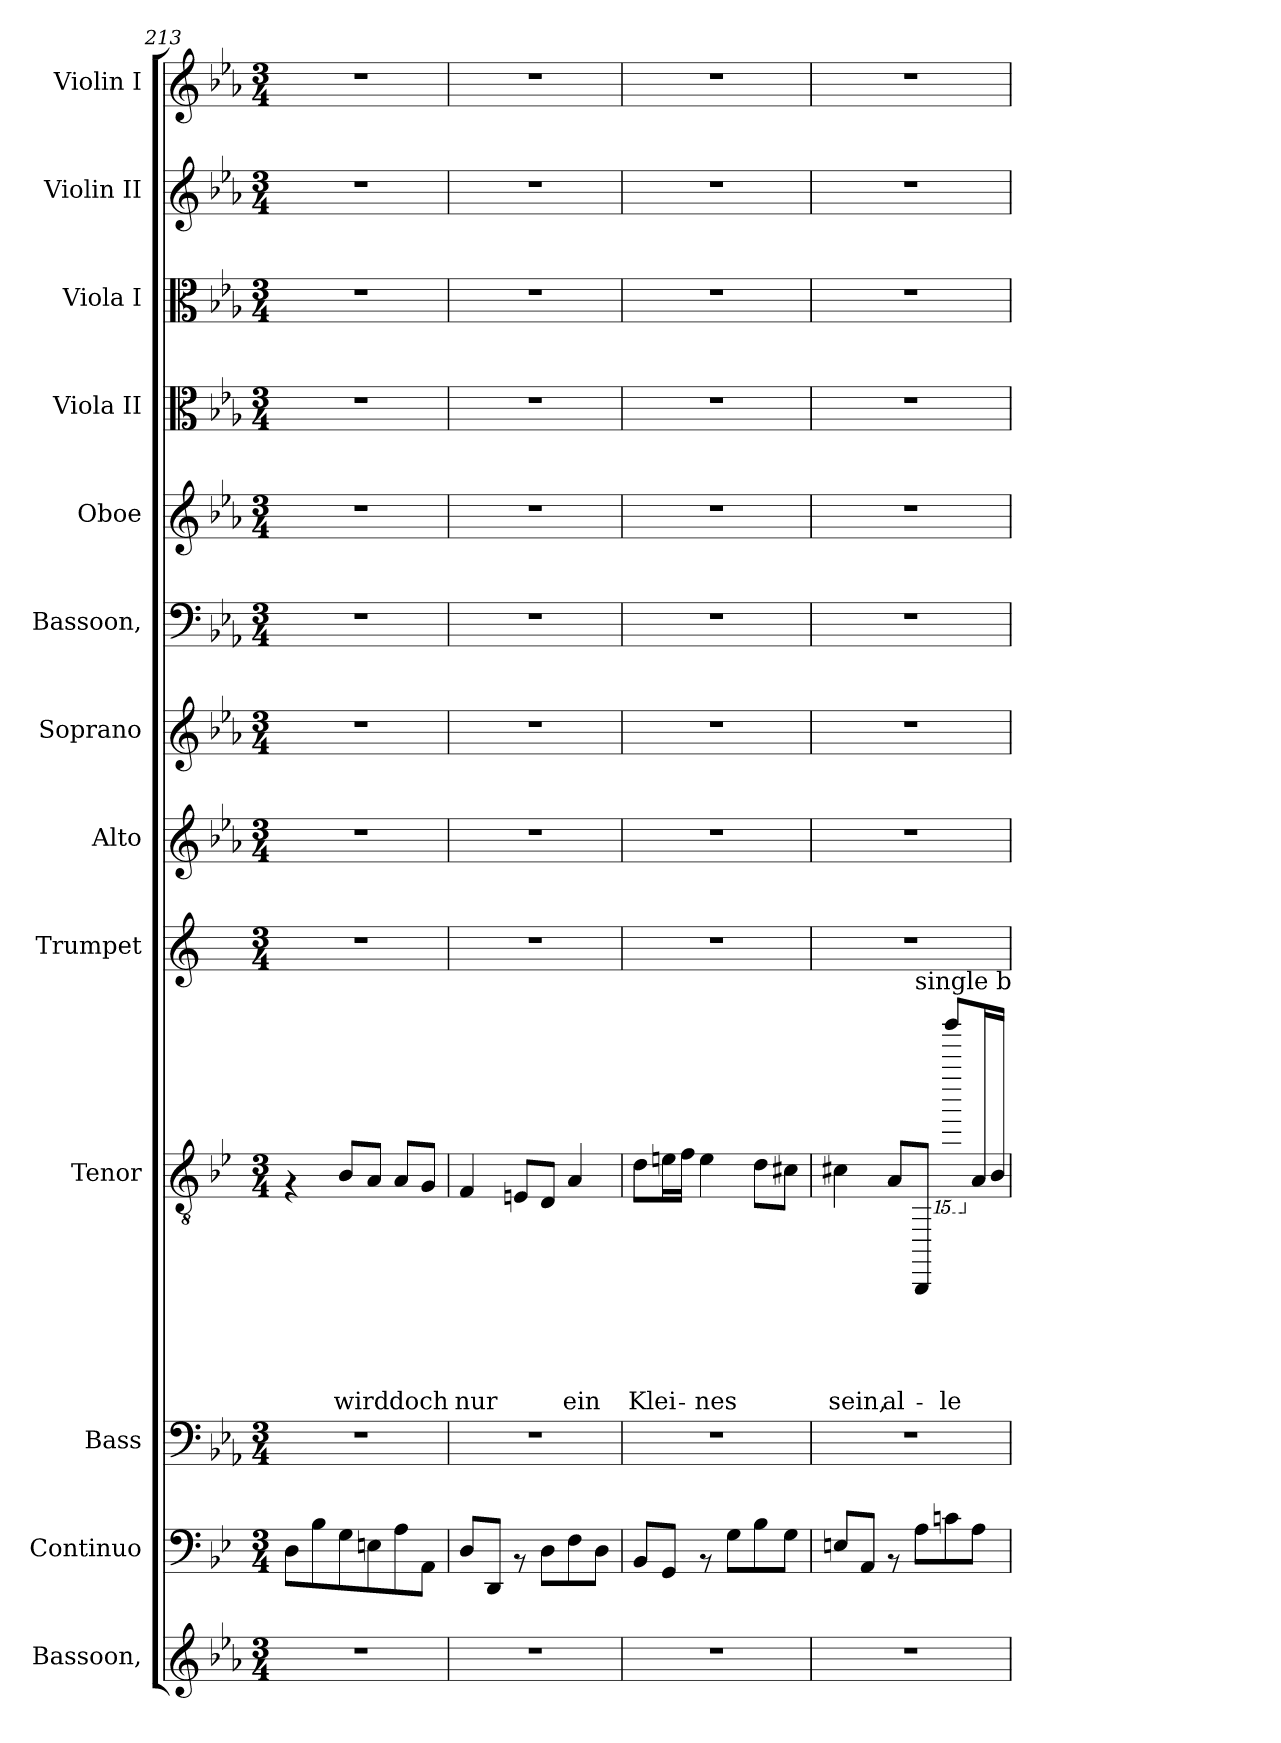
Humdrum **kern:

**kern	**kern	**kern	**kern	**text	**text	**text	**text	**text	**kern	**kern	**kern	**kern	**kern	**kern	**kern	**kern	**kern
*part13	*part12	*part11	*part10	*part10	*part10	*part10	*part10	*part10	*part9	*part8	*part7	*part6	*part5	*part4	*part3	*part2	*part1
*staff13	*staff12	*staff11	*staff10	*staff10	*staff10	*staff10	*staff10	*staff10	*staff9	*staff8	*staff7	*staff6	*staff5	*staff4	*staff3	*staff2	*staff1
*I"Bassoon,	*I"Continuo	*I"Bass	*I"Tenor	*	*	*	*	*	*I"Trumpet	*I"Alto	*I"Soprano	*I"Bassoon,	*I"Oboe	*I"Viola II	*I"Viola I	*I"Violin II	*I"Violin I
*I'Bsn	*I'Continuo	*	*I'Tenor	*	*	*	*	*	*I'Tpt	*I'Alto	*I'Soprano	*I'Bassoon	*I'Oboe	*I'Viola II	*I'Viola I	*I'Violin II	*I'Violin I
*clefG2	*clefF4	*clefF4	*clefGv2	*	*	*	*	*	*clefG2	*clefG2	*clefG2	*clefF4	*clefG2	*clefC3	*clefC3	*clefG2	*clefG2
*	*	*	*	*	*	*	*	*	*ITrd1c2	*	*	*	*	*	*	*	*
*k[b-e-a-]	*k[b-e-]	*k[b-e-a-]	*k[b-e-]	*	*	*	*	*	*k[b-e-]	*k[b-e-a-]	*k[b-e-a-]	*k[b-e-a-]	*k[b-e-a-]	*k[b-e-a-]	*k[b-e-a-]	*k[b-e-a-]	*k[b-e-a-]
*E-:	*B-:	*E-:	*B-:	*	*	*	*	*	*B-:	*E-:	*E-:	*E-:	*E-:	*E-:	*E-:	*E-:	*E-:
*M3/4	*M3/4	*M3/4	*M3/4	*	*	*	*	*	*M3/4	*M3/4	*M3/4	*M3/4	*M3/4	*M3/4	*M3/4	*M3/4	*M3/4
=213	=213	=213	=213	=213	=213	=213	=213	=213	=213	=213	=213	=213	=213	=213	=213	=213	=213
2.r	8D\L	2.r	4rF	.	.	.	.	.	2.r	2.r	2.r	2.r	2.r	2.r	2.r	2.r	2.r
.	8B-\	.	.	.	.	.	.	.	.	.	.	.	.	.	.	.	.
!	!	!	!	!	!	!	!	!LO:LY:b	!	!	!	!	!	!	!	!	!
.	8G\	.	8B-/L	.	.	.	.	wird	.	.	.	.	.	.	.	.	.
.	8En\	.	8A/J	.	.	.	.	.	.	.	.	.	.	.	.	.	.
!	!	!	!	!	!	!	!	!LO:LY:b	!	!	!	!	!	!	!	!	!
.	8A\	.	8A/L	.	.	.	.	doch	.	.	.	.	.	.	.	.	.
.	8AA\J	.	8G/J	.	.	.	.	.	.	.	.	.	.	.	.	.	.
=214	=214	=214	=214	=214	=214	=214	=214	=214	=214	=214	=214	=214	=214	=214	=214	=214	=214
!	!	!	!	!	!	!	!	!LO:LY:b	!	!	!	!	!	!	!	!	!
2.r	8D/L	2.r	4F/	.	.	.	.	nur	2.r	2.r	2.r	2.r	2.r	2.r	2.r	2.r	2.r
.	8DD/J	.	.	.	.	.	.	.	.	.	.	.	.	.	.	.	.
.	8rAA	.	8En/L	.	.	.	.	.	.	.	.	.	.	.	.	.	.
.	8D\L	.	8D/J	.	.	.	.	.	.	.	.	.	.	.	.	.	.
!	!	!	!	!	!	!	!	!LO:LY:b	!	!	!	!	!	!	!	!	!
.	8F\	.	4A/	.	.	.	.	ein	.	.	.	.	.	.	.	.	.
.	8D\J	.	.	.	.	.	.	.	.	.	.	.	.	.	.	.	.
!!LO:LB:g=z
=215	=215	=215	=215	=215	=215	=215	=215	=215	=215	=215	=215	=215	=215	=215	=215	=215	=215
!	!	!	!	!	!	!	!	!LO:LY:b	!	!	!	!	!	!	!	!	!
2.r	8BB-/L	2.r	8d\L	.	.	.	.	Klei-	2.r	2.r	2.r	2.r	2.r	2.r	2.r	2.r	2.r
.	8GG/J	.	16en\L	.	.	.	.	.	.	.	.	.	.	.	.	.	.
.	.	.	16f\JJ	.	.	.	.	.	.	.	.	.	.	.	.	.	.
!	!	!	!	!	!	!	!	!LO:LY:b	!	!	!	!	!	!	!	!	!
.	8rAA	.	4e\	.	.	.	.	-nes	.	.	.	.	.	.	.	.	.
.	8G\L	.	.	.	.	.	.	.	.	.	.	.	.	.	.	.	.
.	8B-\	.	8d\L	.	.	.	.	.	.	.	.	.	.	.	.	.	.
.	8G\J	.	8c#X\J	.	.	.	.	.	.	.	.	.	.	.	.	.	.
=216	=216	=216	=216	=216	=216	=216	=216	=216	=216	=216	=216	=216	=216	=216	=216	=216	=216
!	!	!	!	!	!	!	!	!LO:LY:b	!	!	!	!	!	!	!	!	!
2.r	8En/L	2.r	4c#X\	.	.	.	.	sein,	2.r	2.r	2.r	2.r	2.r	2.r	2.r	2.r	2.r
.	8AA/J	.	.	.	.	.	.	.	.	.	.	.	.	.	.	.	.
!	!	!	!	!	!	!	!	!LO:LY:b	!	!	!	!	!	!	!	!	!
.	8rAA	.	8A/L	.	.	.	.	al-	.	.	.	.	.	.	.	.	.
!	!	!	!LO:TX:a:t=single b	!	!	!	!	!	!	!	!	!	!	!	!	!	!
.	8A\L	.	8BBBB-/J	.	.	.	.	.	.	.	.	.	.	.	.	.	.
*	*	*	*15ba	*	*	*	*	*	*	*	*	*	*	*	*	*	*
!	!	!	!	!	!	!	!	!LO:LY:b	!	!	!	!	!	!	!	!	!
.	8cni\	.	8bb-/L	.	.	.	.	-le	.	.	.	.	.	.	.	.	.
*	*	*	*X15ba	*	*	*	*	*	*	*	*	*	*	*	*	*	*
.	8A\J	.	16A/L	.	.	.	.	.	.	.	.	.	.	.	.	.	.
.	.	.	16B-/JJ	.	.	.	.	.	.	.	.	.	.	.	.	.	.
=	=	=	=	=	=	=	=	=	=	=	=	=	=	=	=	=	=
*-	*-	*-	*-	*-	*-	*-	*-	*-	*-	*-	*-	*-	*-	*-	*-	*-	*-
